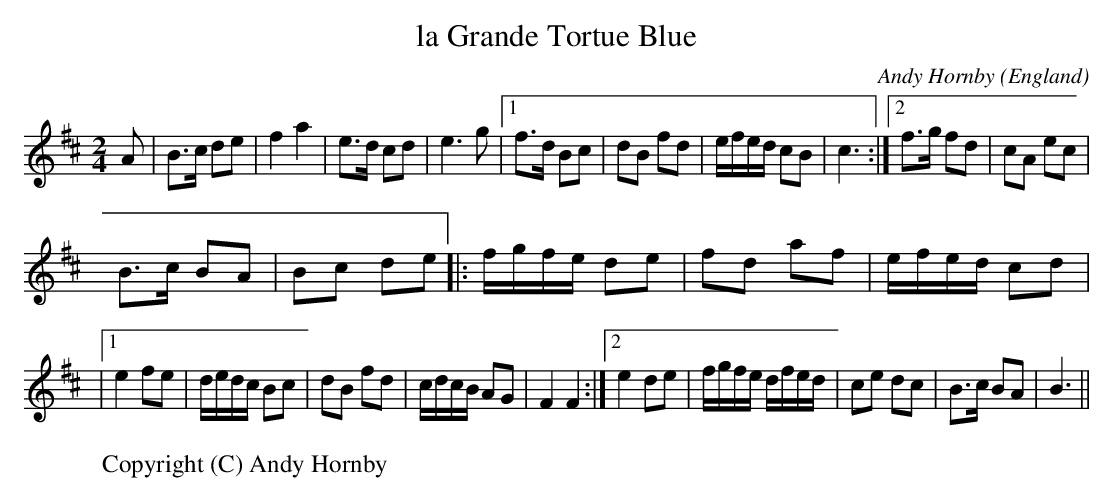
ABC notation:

X:1
T:la Grande Tortue Blue
O:England
M:2/4
C:Andy Hornby
K:Bm
A2|\
B3c d2e2| f4 a4 | e3d c2d2 | e6 g2|1\
f3d B2c2 | d2B2 f2d2 |efed c2B2 | c6 :|2\
f3g f2d2 | c2A2 e2c2 |
B3c B2A2 |B2c2 d2e2 ||\
|: fgfe d2e2 | f2d2 a2f2 | efed c2d2 |
|1\
e4 f2e2|dedc B2c2|d2B2 f2d2|cdcB A2G2|F4 F4:|2\
e4 d2e2|fgfe dfed|c2e2 d2c2|B3c B2A2 | B6 ||
W:Copyright (C) Andy Hornby
